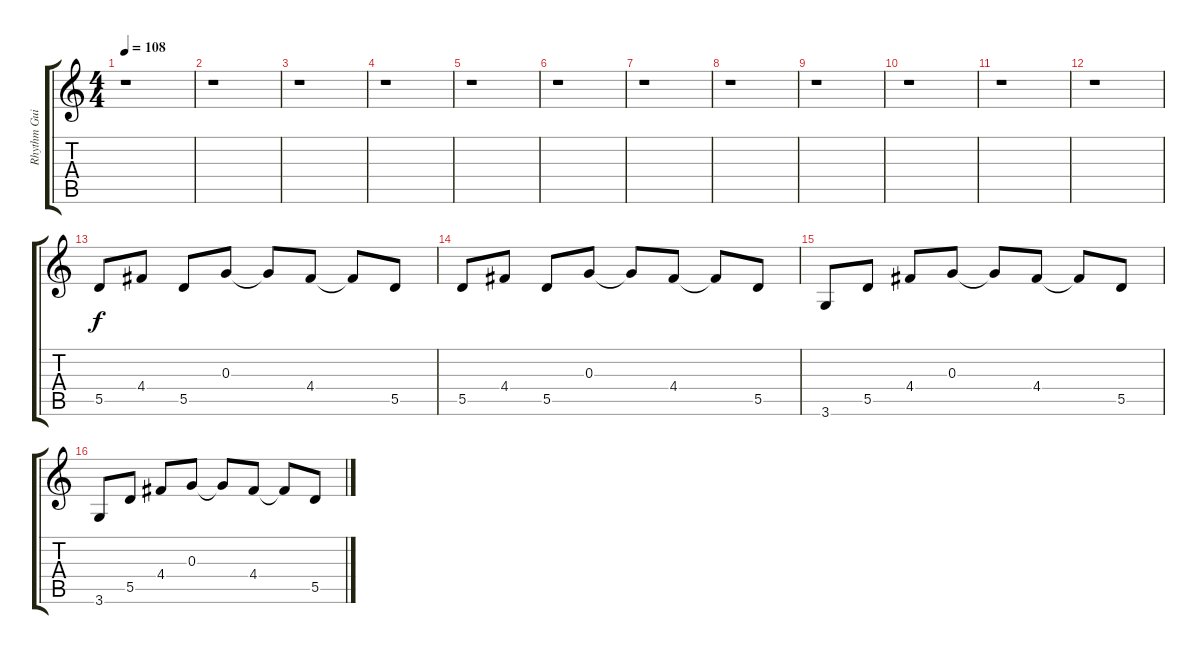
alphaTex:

\track ("Rhythm Guitar" "Rhythm Gui") {instrument overdrivenguitar}
\staff {score tabs}
\tuning (E4 B3 G3 D3 A2 E2) {hide}
\ts (4 4)
\tempo 108
\clef g2
\ks c
r.1{dy f} |
r.1 |
r.1 |
r.1 |
r.1 |
r.1 |
r.1 |
r.1 |
r.1 |
r.1 |
r.1 |
r.1 |
5.5.8 4.4.8 5.5.8 0.3.8 0.3{t}.8 4.4.8 4.4{t}.8 5.5.8 |
5.5.8 4.4.8 5.5.8 0.3.8 0.3{t}.8 4.4.8 4.4{t}.8 5.5.8 |
3.6.8 5.5.8 4.4.8 0.3.8 0.3{t}.8 4.4.8 4.4{t}.8 5.5.8 |
3.6.8 5.5.8 4.4.8 0.3.8 0.3{t}.8 4.4.8 4.4{t}.8 5.5.8
